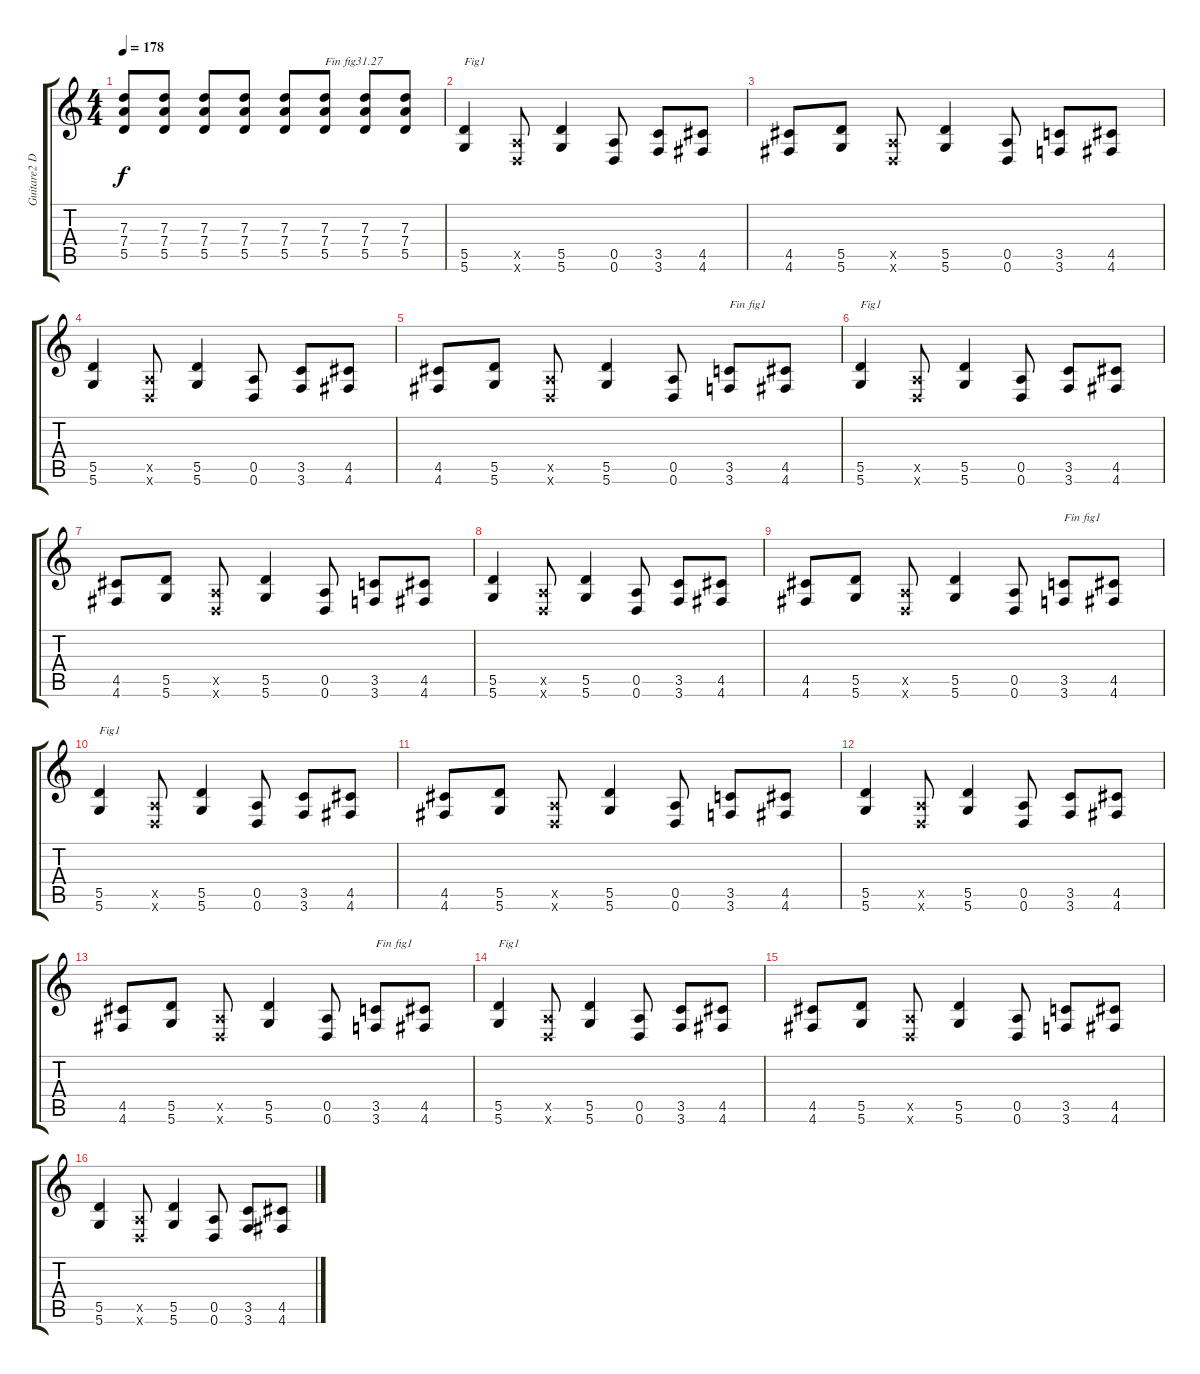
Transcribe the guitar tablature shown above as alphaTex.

\track ("Guitare2 Dr-D" "Guitare2 D") {instrument distortionguitar}
\staff {score tabs}
\tuning (E4 B3 G3 D3 A2 D2) {hide}
\ts (4 4)
\tempo 178
\clef g2
\ks c
(7.3 7.4 5.5).8{dy f} (7.3 7.4 5.5).8 (7.3 7.4 5.5).8 (7.3 7.4 5.5).8 (7.3 7.4 5.5).8 (7.3 7.4 5.5).8{txt "Fin fig31.27"} (7.3 7.4 5.5).8 (7.3 7.4 5.5).8 |
(5.5 5.6).4{txt "Fig1"} (0.5{x} 0.6{x}).8 (5.5 5.6).4 (0.5 0.6).8 (3.5 3.6).8 (4.5 4.6).8 |
(4.5 4.6).8 (5.5 5.6).8 (0.5{x} 0.6{x}).8 (5.5 5.6).4 (0.5 0.6).8 (3.5 3.6).8 (4.5 4.6).8 |
(5.5 5.6).4 (0.5{x} 0.6{x}).8 (5.5 5.6).4 (0.5 0.6).8 (3.5 3.6).8 (4.5 4.6).8 |
(4.5 4.6).8 (5.5 5.6).8 (0.5{x} 0.6{x}).8 (5.5 5.6).4 (0.5 0.6).8 (3.5 3.6).8{txt "Fin fig1"} (4.5 4.6).8 |
(5.5 5.6).4{txt "Fig1"} (0.5{x} 0.6{x}).8 (5.5 5.6).4 (0.5 0.6).8 (3.5 3.6).8 (4.5 4.6).8 |
(4.5 4.6).8 (5.5 5.6).8 (0.5{x} 0.6{x}).8 (5.5 5.6).4 (0.5 0.6).8 (3.5 3.6).8 (4.5 4.6).8 |
(5.5 5.6).4 (0.5{x} 0.6{x}).8 (5.5 5.6).4 (0.5 0.6).8 (3.5 3.6).8 (4.5 4.6).8 |
(4.5 4.6).8 (5.5 5.6).8 (0.5{x} 0.6{x}).8 (5.5 5.6).4 (0.5 0.6).8 (3.5 3.6).8{txt "Fin fig1"} (4.5 4.6).8 |
(5.5 5.6).4{txt "Fig1"} (0.5{x} 0.6{x}).8 (5.5 5.6).4 (0.5 0.6).8 (3.5 3.6).8 (4.5 4.6).8 |
(4.5 4.6).8 (5.5 5.6).8 (0.5{x} 0.6{x}).8 (5.5 5.6).4 (0.5 0.6).8 (3.5 3.6).8 (4.5 4.6).8 |
(5.5 5.6).4 (0.5{x} 0.6{x}).8 (5.5 5.6).4 (0.5 0.6).8 (3.5 3.6).8 (4.5 4.6).8 |
(4.5 4.6).8 (5.5 5.6).8 (0.5{x} 0.6{x}).8 (5.5 5.6).4 (0.5 0.6).8 (3.5 3.6).8{txt "Fin fig1"} (4.5 4.6).8 |
(5.5 5.6).4{txt "Fig1"} (0.5{x} 0.6{x}).8 (5.5 5.6).4 (0.5 0.6).8 (3.5 3.6).8 (4.5 4.6).8 |
(4.5 4.6).8 (5.5 5.6).8 (0.5{x} 0.6{x}).8 (5.5 5.6).4 (0.5 0.6).8 (3.5 3.6).8 (4.5 4.6).8 |
(5.5 5.6).4 (0.5{x} 0.6{x}).8 (5.5 5.6).4 (0.5 0.6).8 (3.5 3.6).8 (4.5 4.6).8
